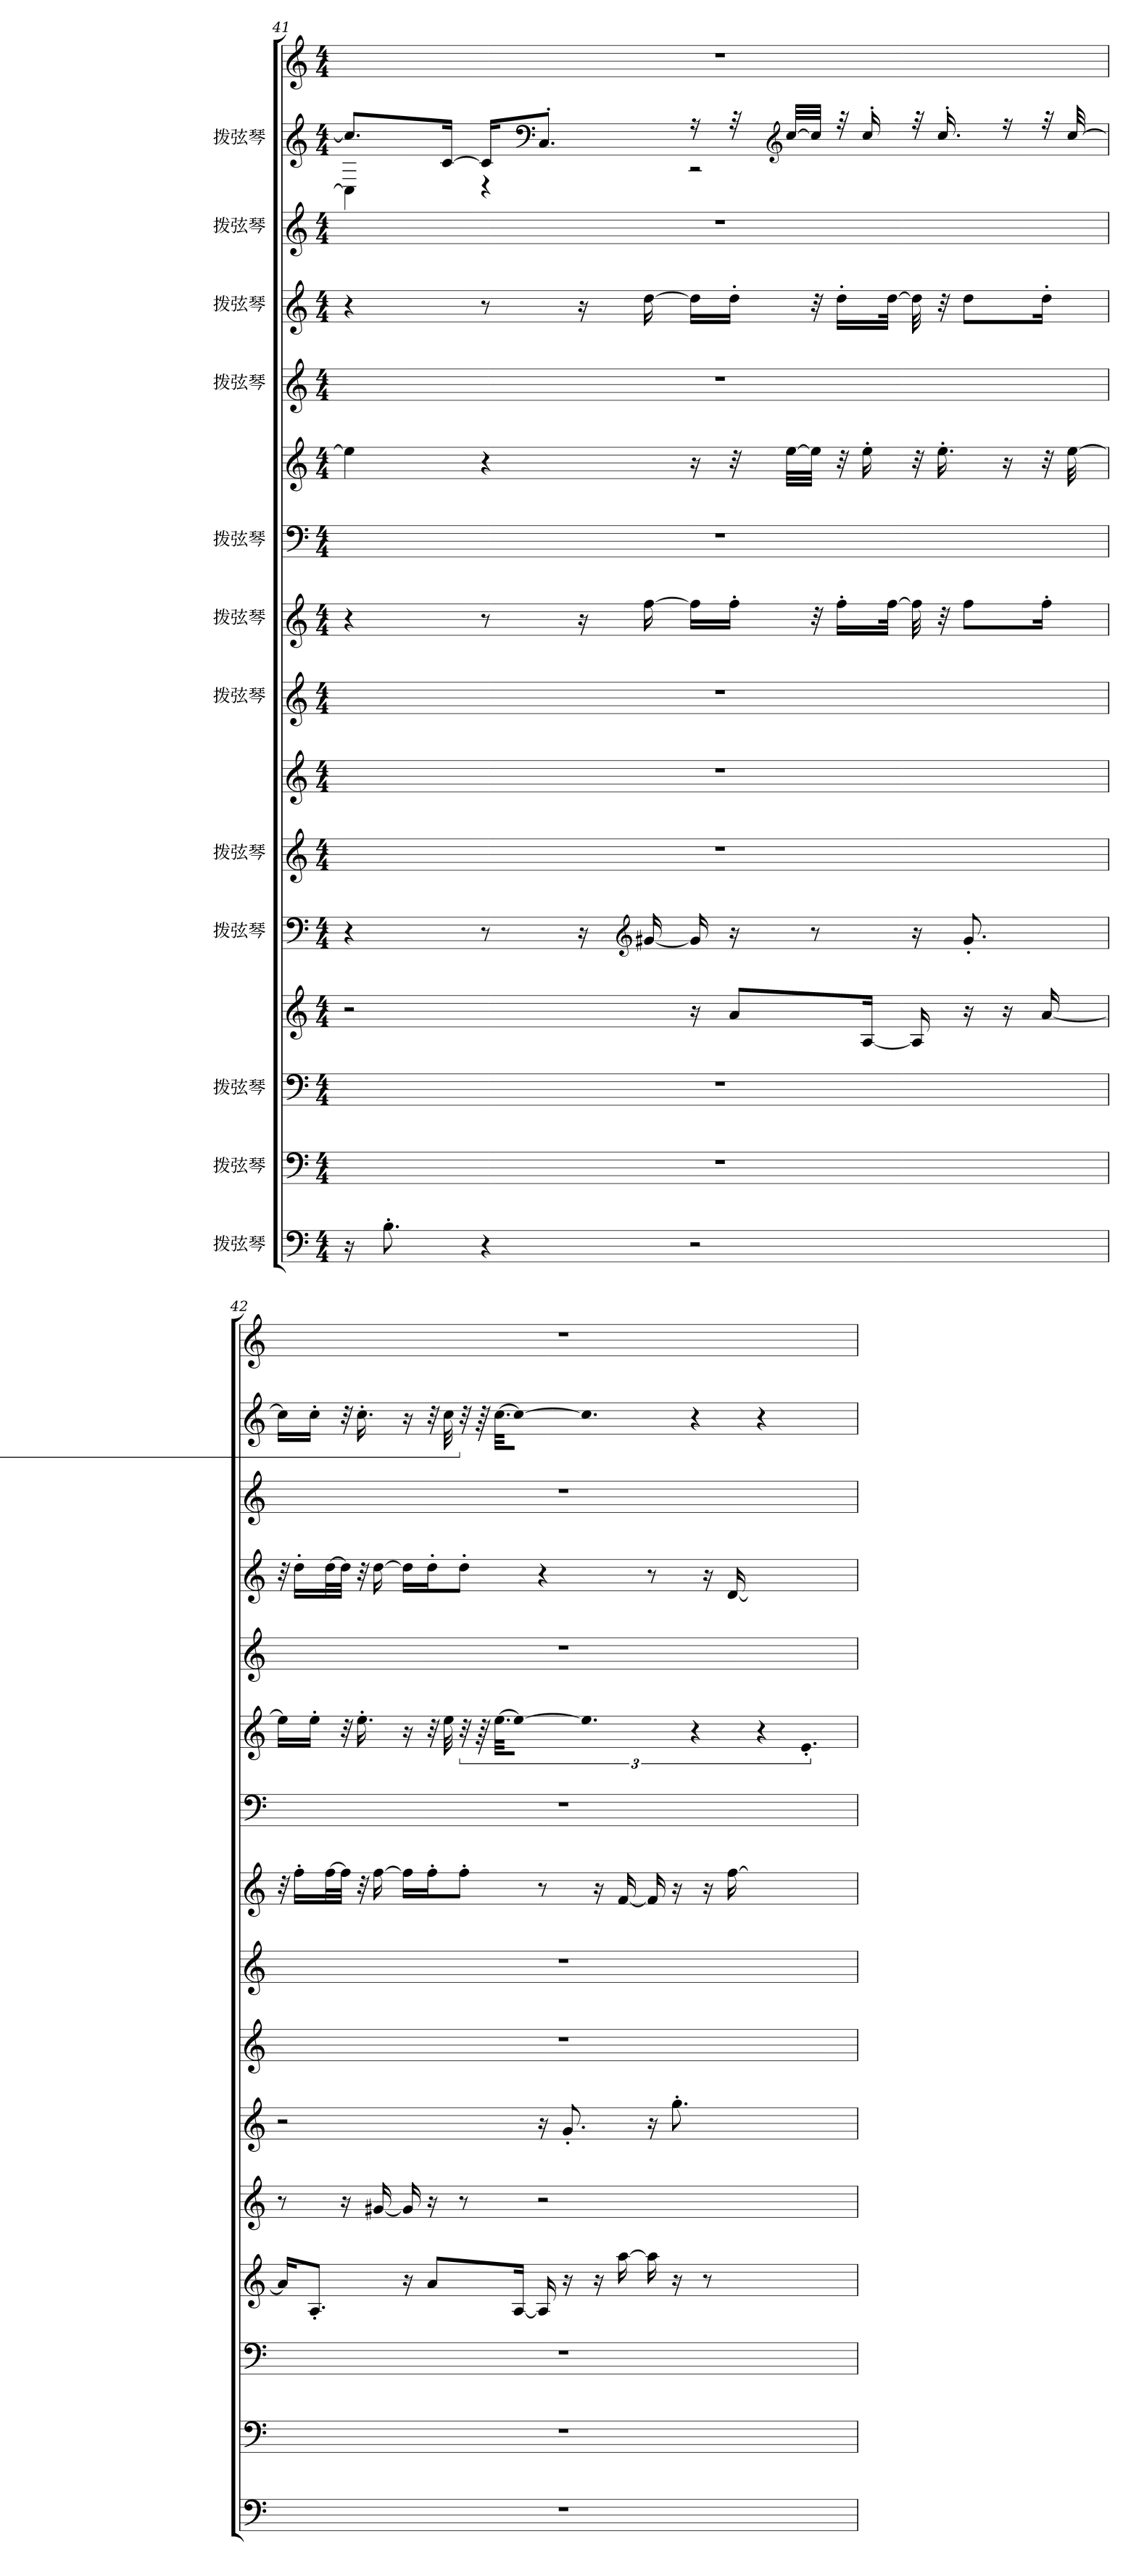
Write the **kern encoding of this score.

**kern	**kern	**kern	**kern	**kern	**kern	**kern	**kern	**kern	**kern	**kern	**kern	**kern	**kern	**kern	**kern
*part12	*part11	*part10	*part10	*part9	*part8	*part8	*part7	*part6	*part5	*part5	*part4	*part3	*part2	*part1	*part1
*staff16	*staff15	*staff14	*staff13	*staff12	*staff11	*staff10	*staff9	*staff8	*staff7	*staff6	*staff5	*staff4	*staff3	*staff2	*staff1
*I"拨弦琴	*I"拨弦琴	*I"拨弦琴	*	*I"拨弦琴	*I"拨弦琴	*	*I"拨弦琴	*I"拨弦琴	*I"拨弦琴	*	*I"拨弦琴	*I"拨弦琴	*I"拨弦琴	*I"拨弦琴	*
!!LO:PB:g=z
*clefF4	*clefF4	*clefF4	*clefG2	*clefF4	*clefG2	*clefG2	*clefG2	*clefG2	*clefF4	*clefG2	*clefG2	*clefG2	*clefG2	*clefG2	*clefG2
*k[]	*k[]	*k[]	*k[]	*k[]	*k[]	*k[]	*k[]	*k[]	*k[]	*k[]	*k[]	*k[]	*k[]	*k[]	*k[]
*M4/4	*M4/4	*M4/4	*M4/4	*M4/4	*M4/4	*M4/4	*M4/4	*M4/4	*M4/4	*M4/4	*M4/4	*M4/4	*M4/4	*M4/4	*M4/4
=41	=41	=41	=41	=41	=41	=41	=41	=41	=41	=41	=41	=41	=41	=41	=41
*	*	*	*	*	*	*	*	*	*	*	*	*	*	*^	*
16r	1r	1r	2r	4r	1r	1r	1r	4r	1r	4ee\]	1r	4r	1r	8.cc/L]	4C\]	1r
8.B'\	.	.	.	.	.	.	.	.	.	.	.	.	.	.	.	.
.	.	.	.	.	.	.	.	.	.	.	.	.	.	[16c/Jk	.	.
4r	.	.	.	8r	.	.	.	8r	.	4r	.	8r	.	16c/KL]	4r	.
*	*	*	*	*	*	*	*	*	*	*	*	*	*	*clefF4	*	*
.	.	.	.	.	.	.	.	.	.	.	.	.	.	8.C'/J	.	.
.	.	.	.	16r	.	.	.	16r	.	.	.	16r	.	.	.	.
*	*	*	*	*clefG2	*	*	*	*	*	*	*	*	*	*	*	*
.	.	.	.	[16g#X/	.	.	.	[16ff\	.	.	.	[16dd\	.	.	.	.
2r	.	.	16r	16g#/]	.	.	.	16ff\LL]	.	16r	.	16dd\LL]	.	16r	2r	.
.	.	.	8a/L	16r	.	.	.	16ff'\JJ	.	32r	.	16dd'\JJ	.	32r	.	.
*	*	*	*	*	*	*	*	*	*	*	*	*	*	*clefG2	*	*
.	.	.	.	.	.	.	.	.	.	[32ee\LLL	.	.	.	[32cc/LLL	.	.
.	.	.	.	8r	.	.	.	32r	.	32ee\JJJ]	.	32r	.	32cc/JJJ]	.	.
.	.	.	.	.	.	.	.	16ff'\LL	.	32r	.	16dd'\LL	.	32r	.	.
.	.	.	[16A/Jk	.	.	.	.	.	.	16ee'\	.	.	.	16cc'/	.	.
.	.	.	.	.	.	.	.	[32ff\JJk	.	.	.	[32dd\JJk	.	.	.	.
.	.	.	16A/]	16r	.	.	.	32ff\]	.	32r	.	32dd\]	.	32r	.	.
.	.	.	.	.	.	.	.	32r	.	16.ee'\	.	32r	.	16.cc'/	.	.
.	.	.	16r	8.g#'/	.	.	.	8ff\L	.	.	.	8dd\L	.	.	.	.
.	.	.	16r	.	.	.	.	.	.	16r	.	.	.	16r	.	.
.	.	.	[16a/	.	.	.	.	16ff'\Jk	.	32r	.	16dd'\Jk	.	32r	.	.
.	.	.	.	.	.	.	.	.	.	[32ee\	.	.	.	[32cc/	.	.
*	*	*	*	*	*	*	*	*	*	*	*	*	*	*v	*v	*
!!LO:PB:g=z
=42	=42	=42	=42	=42	=42	=42	=42	=42	=42	=42	=42	=42	=42	=42	=42
1r	1r	1r	16a/KL]	8r	2r	1r	1r	32r	1r	16ee\LL]	1r	32r	1r	16cc\LL]	1r
.	.	.	.	.	.	.	.	16ff'\LL	.	.	.	16dd'\LL	.	.	.
.	.	.	8.A'/J	.	.	.	.	.	.	16ee'\JJ	.	.	.	16cc'\JJ	.
.	.	.	.	.	.	.	.	[32ff\L	.	.	.	[32dd\L	.	.	.
.	.	.	.	16r	.	.	.	32ff\JJJ]	.	32r	.	32dd\JJJ]	.	32r	.
.	.	.	.	.	.	.	.	32r	.	16.ee'\	.	32r	.	16.cc'\	.
.	.	.	.	[16g#X/	.	.	.	[16ff\	.	.	.	[16dd\	.	.	.
.	.	.	16r	16g#/]	.	.	.	16ff\LL]	.	16r	.	16dd\LL]	.	16r	.
.	.	.	8a/L	16r	.	.	.	16ff'\J	.	32r	.	16dd'\J	.	32r	.
.	.	.	.	.	.	.	.	.	.	32ee\	.	.	.	32cc\	.
.	.	.	.	8r	.	.	.	8ff'\J	.	48r	.	8dd'\J	.	48r	.
.	.	.	.	.	.	.	.	.	.	96r	.	.	.	96r	.
.	.	.	.	.	.	.	.	.	.	[48.ee\KLL	.	.	.	[48.cc\KLL	.
.	.	.	[16A/Jk	.	.	.	.	.	.	16ee\JJ_	.	.	.	16cc\JJ_	.
.	.	.	16A/]	2r	16r	.	.	8r	.	8.ee\]	.	4r	.	8.cc\]	.
.	.	.	16r	.	8.g'/	.	.	.	.	.	.	.	.	.	.
.	.	.	16r	.	.	.	.	16r	.	.	.	.	.	.	.
.	.	.	[16aa\	.	.	.	.	[16f/	.	16r	.	.	.	16r	.
.	.	.	16aa\]	.	16r	.	.	16f/]	.	16r	.	8r	.	4r	.
.	.	.	16r	.	8.gg'\	.	.	16r	.	8.e'/	.	.	.	.	.
.	.	.	8r	.	.	.	.	16r	.	.	.	16r	.	.	.
.	.	.	.	.	.	.	.	[16ff\	.	.	.	[16d/	.	.	.
=	=	=	=	=	=	=	=	=	=	=	=	=	=	=	=
*-	*-	*-	*-	*-	*-	*-	*-	*-	*-	*-	*-	*-	*-	*-	*-
